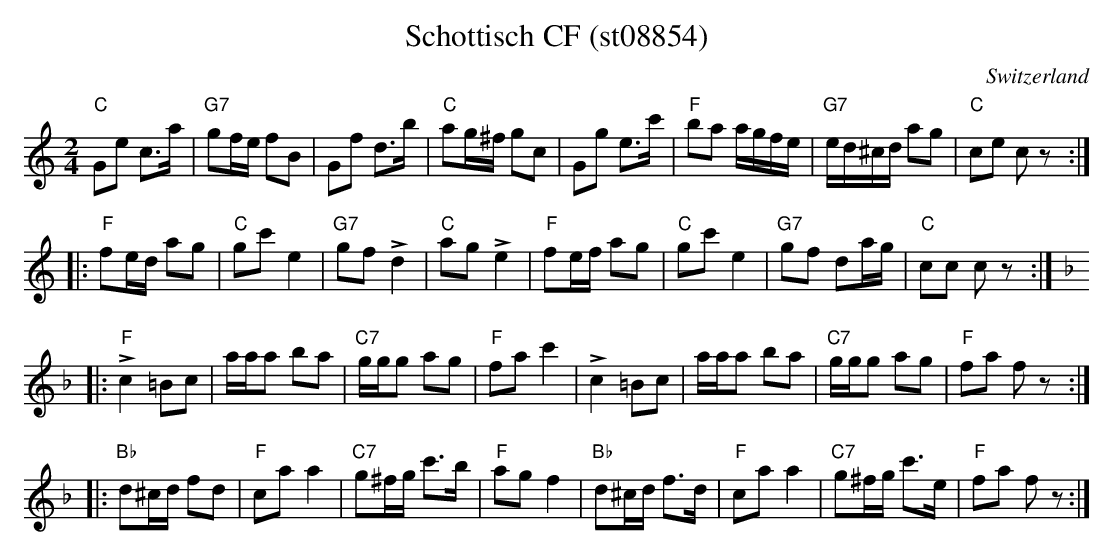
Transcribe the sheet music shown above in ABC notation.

X:1
T: Schottisch CF (st08854)
O:Switzerland
M:2/4
L:1/8
K:C major
"C"Ge c>a | "G7"gf/e/ fB | Gf d>b | "C"ag/^f/ gc | Gg e>c' | "F"ba a/g/f/e/ | "G7"e/d/^c/d/ ag | "C"ce cz ::
"F"fe/d/ ag | "C"gc'e2 | "G7"gf+>+d2 | "C"ag+>+e2 | "F"fe/f/ ag | "C"gc'e2 | "G7"gf da/g/ | "C"cc cz :: [K:F]
"F"+>+c2 =Bc | a/a/a ba | "C7"g/g/g ag | "F"fa c'2 | +>+c2 =Bc | a/a/a ba | "C7"g/g/g ag | "F"fa fz ::
"Bb"d^c/d/ fd | "F"caa2 | "C7"g^f/g/ c'>b | "F"agf2 | "Bb"d^c/d/ f>d | "F"caa2 | "C7"g^f/g/ c'>e | "F"fa fz :|
